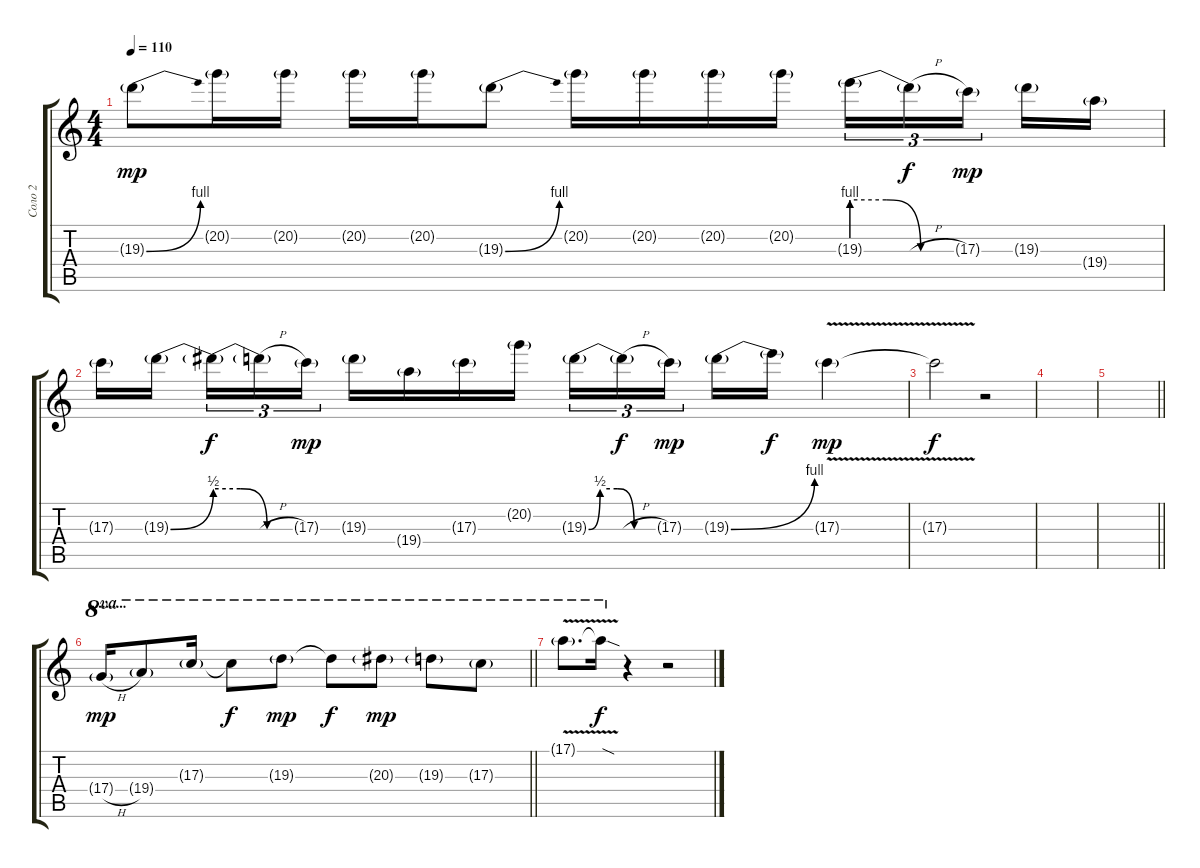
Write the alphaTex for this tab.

\track ("Соло 2" "Соло 2") {instrument overdrivenguitar}
\staff {score tabs}
\tuning (E4 B3 G3 D3 A2 E2) {hide}
\ts (4 4)
\tempo 110
\clef g2
\ks c
19.3{be (bend 0 0 60 4) g}.8{dy mp} 20.2{g}.16 20.2{g}.16 20.2{g}.16 20.2{g}.16 19.3{be (bend 0 0 60 4) g}.8 20.2{g}.16 20.2{g}.16 20.2{g}.16 20.2{g}.16 19.3{be (custom 0 4 20 4 40 0 60 0) g}.16{tu (3 2)} 19.3{h t}.16{tu (3 2) dy f} 17.3{g}.16{tu (3 2) dy mp beam splitsecondary} 19.3{g}.16 19.4{g}.16 |
17.3{g}.16 19.3{be (bend 0 0 60 2) g}.16{beam splitsecondary} 19.3{be (custom 0 2 20 2 40 0 60 0) t}.16{tu (3 2) dy f} 19.3{h t}.16{tu (3 2)} 17.3{g}.16{tu (3 2) dy mp} 19.3{g}.16 19.4{g}.16 17.3{g}.16 20.2{g}.16 19.3{be (custom 0 0 10 2 25 2 40 0 60 0) g}.16{tu (3 2)} 19.3{h t}.16{tu (3 2) dy f} 17.3{g}.16{tu (3 2) dy mp beam splitsecondary} 19.3{be (bend 0 0 60 4) g}.16 19.3{t}.16{dy f} 17.3{v g}.4{dy mp} |
17.3{t}.2{dy f} r.2 |
|
\barLineRight lightlight
|
\section ("" "...........")
\barLineRight lightlight
17.4{h g}.16{ot 8va dy mp} 19.4{g}.8{ot 8va} 17.3{g}.16{ot 8va} 17.3{t}.8{ot 8va dy f} 19.3{g}.8{ot 8va dy mp} 19.3{t}.8{ot 8va dy f} 20.3{g}.8{ot 8va dy mp} 19.3{g}.8{ot 8va} 17.3{g}.8{ot 8va} |
17.1{v g}.8{d ot 8va} 17.1{sod t}.16{ot 8va dy f} r.4 r.2
